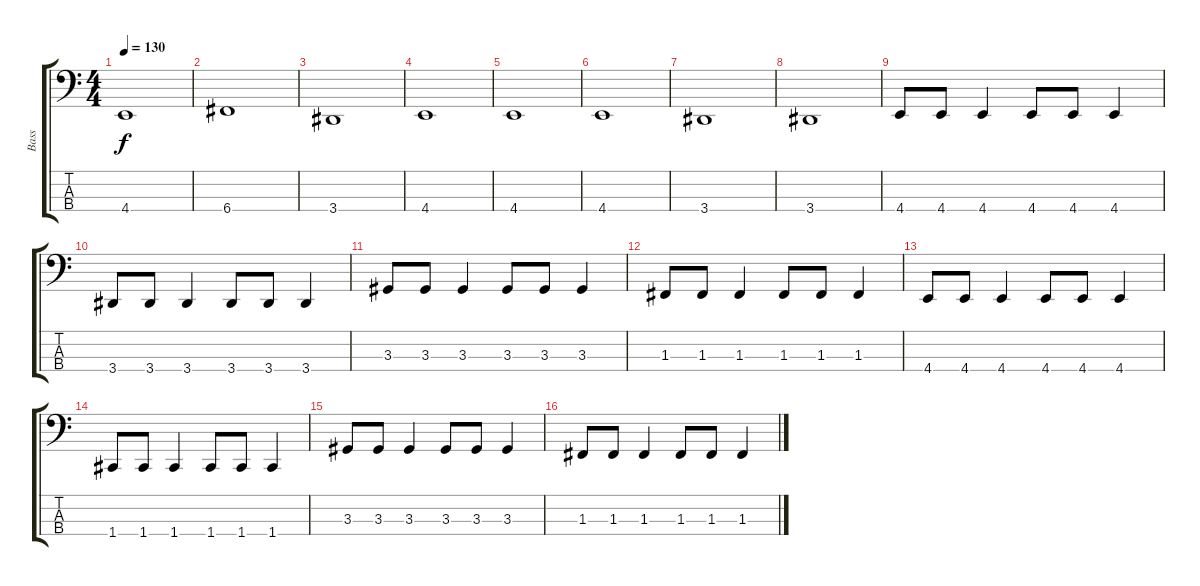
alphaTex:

\track ("Bass" "Bass") {instrument electricbassfinger}
\staff {score tabs}
\tuning (Eb2 Bb1 F1 C1) {hide}
\ts (4 4)
\tempo 130
\clef f4
\ks c
4.4.1{dy f} |
6.4.1 |
3.4.1 |
4.4.1 |
4.4.1 |
4.4.1 |
3.4.1 |
3.4.1 |
4.4.8 4.4.8 4.4.4 4.4.8 4.4.8 4.4.4 |
3.4.8 3.4.8 3.4.4 3.4.8 3.4.8 3.4.4 |
3.3.8 3.3.8 3.3.4 3.3.8 3.3.8 3.3.4 |
1.3.8 1.3.8 1.3.4 1.3.8 1.3.8 1.3.4 |
4.4.8 4.4.8 4.4.4 4.4.8 4.4.8 4.4.4 |
1.4.8 1.4.8 1.4.4 1.4.8 1.4.8 1.4.4 |
3.3.8 3.3.8 3.3.4 3.3.8 3.3.8 3.3.4 |
1.3.8 1.3.8 1.3.4 1.3.8 1.3.8 1.3.4
